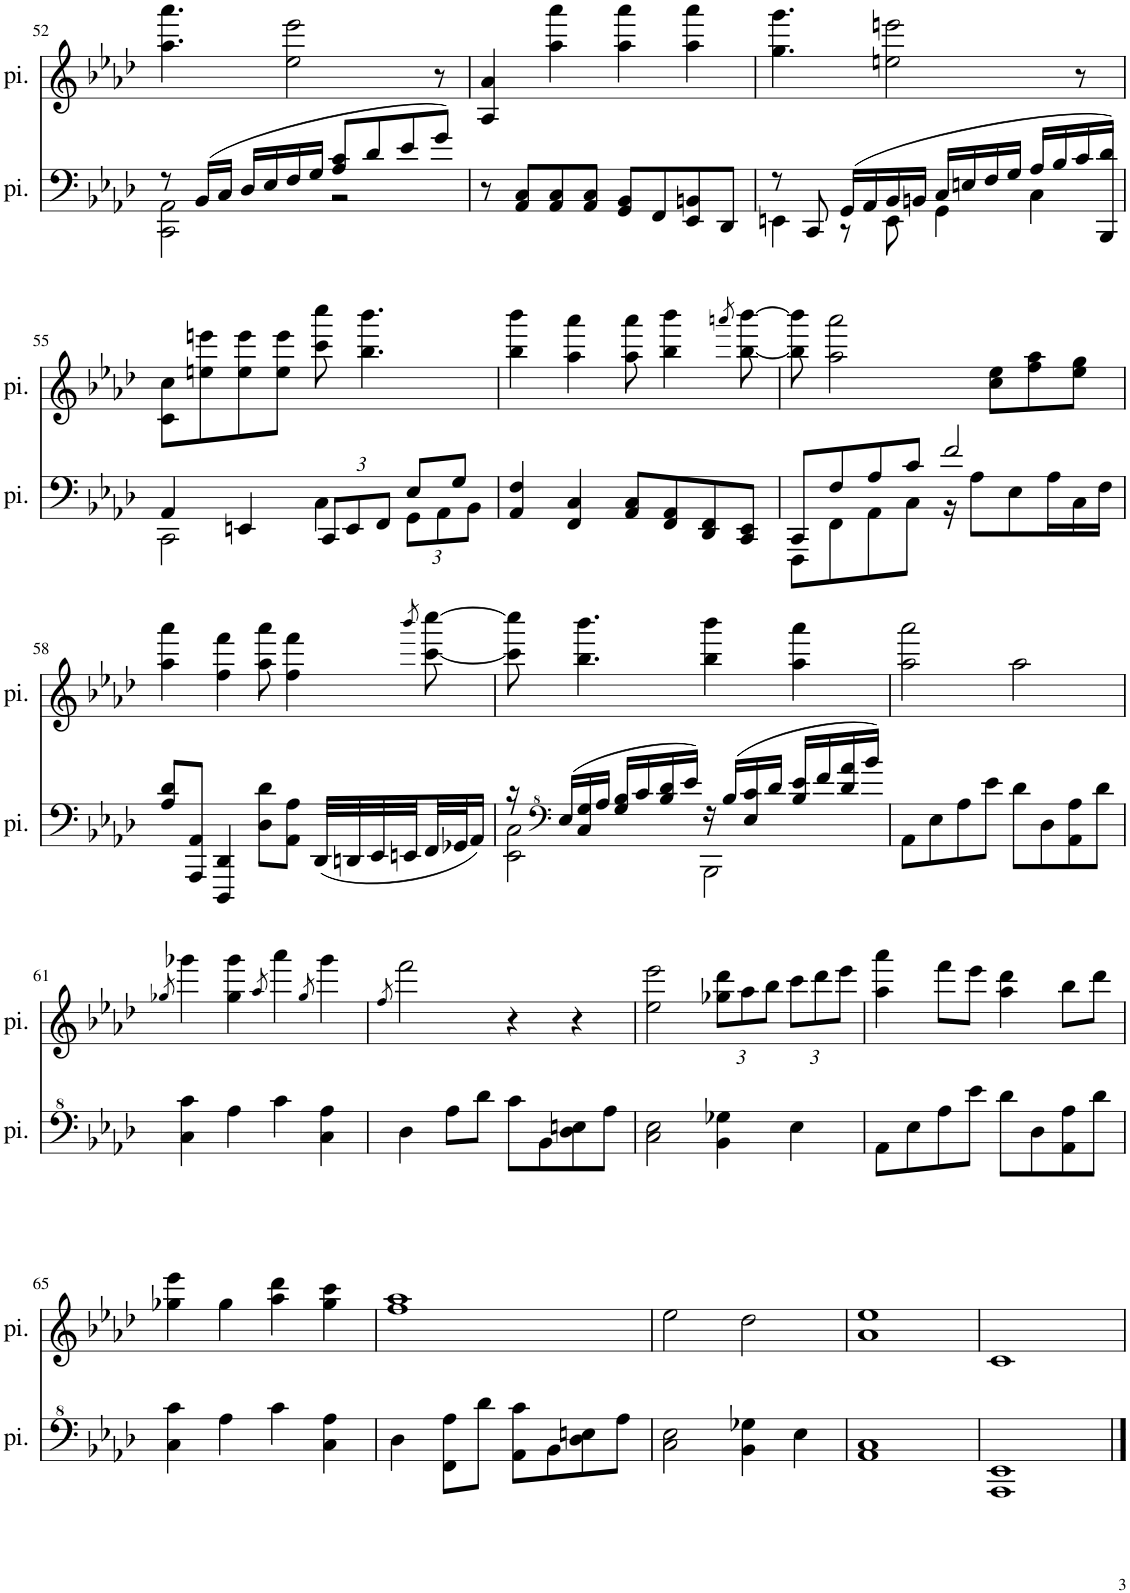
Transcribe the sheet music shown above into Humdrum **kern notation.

**kern	**kern
*part2	*part1
*staff2	*staff1
*I"piano	*I"piano
*I'pi.	*I'pi.
!!LO:PB:g=z
*clefF4	*clefG2
*k[b-e-a-d-]	*k[b-e-a-d-]
*M4/4	*M4/4
=52	=52
*^	*
8r	2CC\ 2AA-\	4.aa-\ 4.aaa-\
(16BB-/LL	.	.
16C/JJ	.	.
16D-/LL	.	.
16E-/	.	.
16F/	.	2ee-\ 2eee-\
16G/JJ	.	.
8A-/ 8c/L	2r	.
8d-/	.	.
8e-/	.	.
8g/J)	.	8r
*v	*v	*
=53	=53
8r	4A-/ 4a-/
8AA-/ 8C/L	.
8AA-/ 8C/	4aa-\ 4aaa-\
8AA-/ 8C/J	.
8GG/ 8BB-/L	4aa-\ 4aaa-\
8FF/	.
8EE-/ 8BBn/	4aa-\ 4aaa-\
8DD-/J	.
=54	=54
*^	*
8r	4EEn\	4.gg\ 4.ggg\
8CC/	.	.
(16GG/LL	8r	.
16AA-/	.	.
16BB-/	8EE\	2een\ 2eeen\
16BBn/JJ	.	.
16C/LL	4GG\	.
16En/	.	.
16F/	.	.
16G/JJ	.	.
16A-/LL	4C\	.
16B-/	.	.
16c/	.	8r
16BBB-/ 16d-/JJ)	.	.
!!LO:LB:g=z
=55	=55	=55
4AA-/	2CC\	8c\ 8cc\L
.	.	8een\ 8eeen\
4EEn/	.	8ee\ 8eee\
.	.	8ee\ 8eee\J
*Xbrackettup	*	*
12CC/L	4C\	8ccc\ 8cccc\
12EE/	.	.
.	.	4.bb-\ 4.bbb-\
12FF/J	.	.
12GG\L	8E-/L	.
12AA-\	.	.
.	8G/J	.
12BB-\J	.	.
*v	*v	*
=56	=56
4AA-/ 4F/	4bb-\ 4bbb-\
4FF/ 4C/	4aa-\ 4aaa-\
8AA-/ 8C/L	8aa-\ 8aaa-\
8FF/ 8AA-/	4bb-\ 4bbb-\
8DD-/ 8FF/	.
.	8qaaan/
8CC/ 8EE-/J	[8bb-\ [8bbb-\
=57	=57
*^	*
8CC/L	8FFF\L	8bb-\] 8bbb-\]
8F/	8FF\	2aa-\ 2aaa-\
8A-/	8AA-\	.
8c/J	8C\J	.
2f/	16r	.
.	8A-\L	.
.	.	8cc\ 8ee-\L
.	8E-\	.
.	.	8ff\ 8aa-\
.	16A-\L	.
.	16C\	8ee-\ 8gg\J
.	16F\JJ	.
*v	*v	*
!!LO:LB:g=z
=58	=58
8A-/ 8d-/L	4aa-\ 4aaa-\
8AAA-/ 8AA-/J	.
4DDD-/ 4DD-/	4ff\ 4fff\
8D-\ 8d-\L	8aa-\ 8aaa-\
8AA-\ 8A-\J	4ff\ 4fff\
(32DD-/LLL	.
32DDn/	.
32EE-/	.
32EEn/	.
.	8qbbb-/
32FF/	[8ccc\ [8cccc\
32GG-X/J	.
16AA-/JJ)	.
=59	=59
*^	*
16r	2EE-\ 2C\	8ccc\] 8cccc\]
*clefF^4	*	*
(16e-/LL	.	.
16c/ 16g/	.	4.bb-\ 4.bbb-\
16a-/JJ	.	.
16g/ 16b-/LL	.	.
16cc/	.	.
16b-/ 16dd-/	.	.
16ee-/JJ)	.	.
16r	2BB-\	4bb-\ 4bbb-\
(16b-/LL	.	.
16e-/ 16cc/	.	.
16dd-/JJ	.	.
16b-/ 16ee-/LL	.	4aa-\ 4aaa-\
16ff/	.	.
16dd-/ 16aa-/	.	.
16bb-/JJ)	.	.
*v	*v	*
=60	=60
8A-\L	2aa-\ 2aaa-\
8e-\	.
8a-\	.
8ee-\J	.
8dd-\L	2aa-\
8d-\	.
8A-\ 8a-\	.
8dd-\J	.
!!LO:LB:g=z
=61	=61
.	8qgg-X/
4c\ 4cc\	4ggg-X\
4a-\	4gg-\ 4ggg-\
.	8qaa-/
4cc\	4aaa-\
.	8qgg-/
4c\ 4a-\	4ggg-\
=62	=62
.	8qff/
4d-\	2fff\
8a-\L	.
8dd-\J	.
8cc\L	4r
8B-\	.
8d-\ 8en\	4r
8a-\J	.
=63	=63
2c\ 2e-\	2ee-\ 2eee-\
*	*Xbrackettup
4B-\ 4g-X\	12gg-X\ 12ddd-\L
.	12aa-\
.	12bb-\J
4e-\	12ccc\L
.	12ddd-\
.	12eee-\J
=64	=64
8A-\L	4aa-\ 4aaa-\
8e-\	.
8a-\	8fff\L
8ee-\J	8eee-\J
8dd-\L	4aa-\ 4ddd-\
8d-\	.
8A-\ 8a-\	8bb-\L
8dd-\J	8ddd-\J
!!LO:LB:g=z
=65	=65
4c\ 4cc\	4gg-X\ 4eee-\
4a-\	4gg-\
4cc\	4aa-\ 4ddd-\
4c\ 4a-\	4gg-\ 4ccc\
=66	=66
4d-\	1ff 1aa-
8F\ 8a-\L	.
8dd-\J	.
8A-\ 8cc\L	.
8B-\	.
8d-\ 8en\	.
8a-\J	.
=67	=67
2c\ 2e-\	2ee-\
4B-\ 4g-X\	2dd-\
4e-\	.
=68	=68
1A- 1c	1a- 1ee-
=69	=69
1AA- 1E-	1c
=	=
*-	*-
